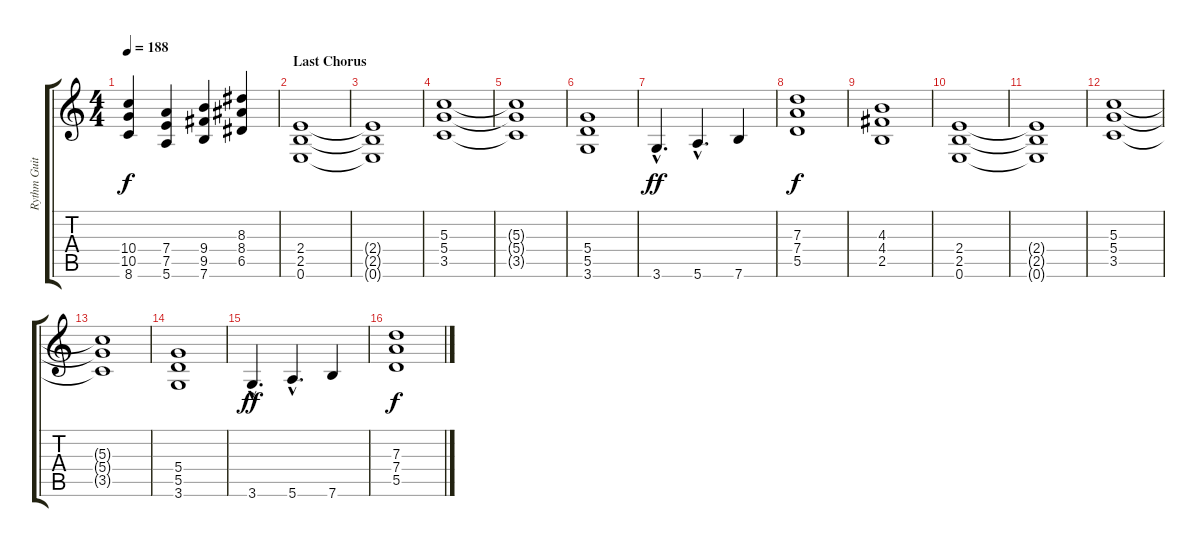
\track ("Rythm Guitar 2" "Rythm Guit") {instrument distortionguitar}
\staff {score tabs}
\tuning (E4 B3 G3 D3 A2 E2) {hide}
\ts (4 4)
\tempo 188
\clef g2
\ks c
(10.4 10.5 8.6).4{dy f} (7.4 7.5 5.6).4 (9.4 9.5 7.6).4 (8.3 8.4 6.5).4 |
\section ("" "Last Chorus")
(2.4 2.5 0.6).1 |
(2.4{t} 2.5{t} 0.6{t}).1 |
(5.3 5.4 3.5).1 |
(5.3{t} 5.4{t} 3.5{t}).1 |
(5.4 5.5 3.6).1 |
3.6{hac}.4{d dy ff} 5.6{hac}.4{d} 7.6.4 |
(7.3 7.4 5.5).1{dy f} |
(4.3 4.4 2.5).1 |
(2.4 2.5 0.6).1 |
(2.4{t} 2.5{t} 0.6{t}).1 |
(5.3 5.4 3.5).1 |
(5.3{t} 5.4{t} 3.5{t}).1 |
(5.4 5.5 3.6).1 |
3.6{hac}.4{d dy ff} 5.6{hac}.4{d} 7.6.4 |
(7.3 7.4 5.5).1{dy f}
